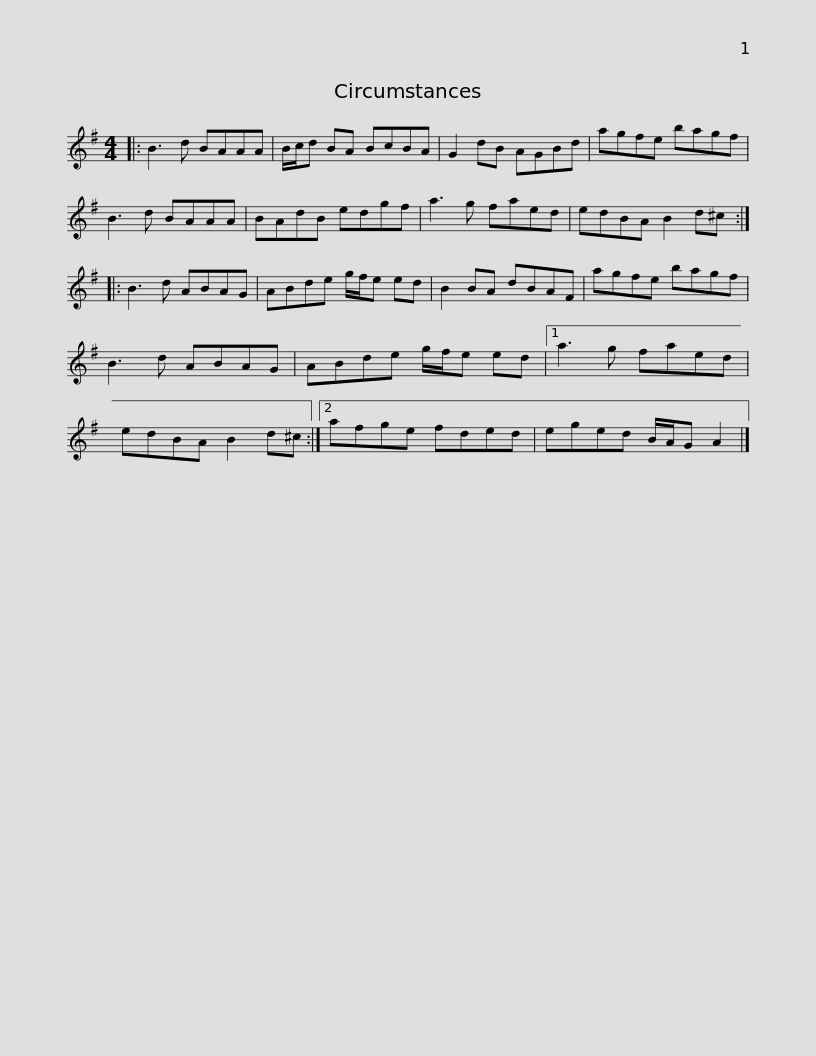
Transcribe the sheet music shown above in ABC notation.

X:1
L:1/8
M:4/4
I:linebreak $
K:Emin
V:1 treble
V:1
|: B3 d BAAA | B/c/d BA BcBA | G2 dB AGBd | agfe bagf | B3 d BAAA |$ %5
 BAdB edgf | a3 g faed | edBA B2 d^c :: B3 d ABAG | ABde g/f/e ed | %10
 B2 BA dBAF |$ agfe bagf | B3 d ABAG | ABde g/f/e ed |1 a3 g faed | %15
 edBA B2 d^c :|2$ afge fded | eged B/A/G A2 |] %18
